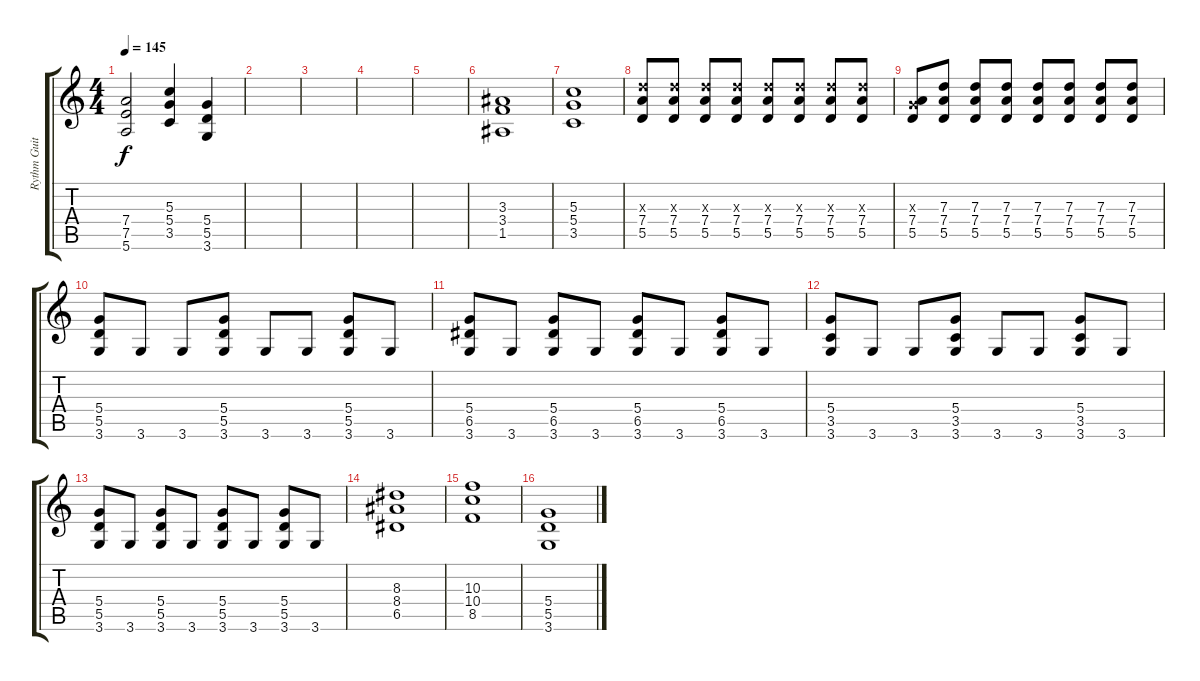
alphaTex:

\track ("Rythm Guitar" "Rythm Guit") {instrument distortionguitar}
\staff {score tabs}
\tuning (E4 B3 G3 D3 A2 E2) {hide}
\ts (4 4)
\tempo 145
\clef g2
\ks c
(7.4{t} 7.5{t} 5.6{t}).2{dy f} (5.3 5.4 3.5).4 (5.4 5.5 3.6).4 |
|
|
|
|
(3.3 3.4 1.5).1 |
(5.3 5.4 3.5).1 |
(7.3{x} 7.4 5.5).8 (7.3{x} 7.4 5.5).8 (7.3{x} 7.4 5.5).8 (7.3{x} 7.4 5.5).8 (7.3{x} 7.4 5.5).8 (7.3{x} 7.4 5.5).8 (7.3{x} 7.4 5.5).8 (7.3{x} 7.4 5.5).8 |
(0.3{x} 7.4 5.5).8 (7.3 7.4 5.5).8 (7.3 7.4 5.5).8 (7.3 7.4 5.5).8 (7.3 7.4 5.5).8 (7.3 7.4 5.5).8 (7.3 7.4 5.5).8 (7.3 7.4 5.5).8 |
(5.4 5.5 3.6).8 3.6.8 3.6.8 (5.4 5.5 3.6).8 3.6.8 3.6.8 (5.4 5.5 3.6).8 3.6.8 |
(5.4 6.5 3.6).8 3.6.8 (5.4 6.5 3.6).8 3.6.8 (5.4 6.5 3.6).8 3.6.8 (5.4 6.5 3.6).8 3.6.8 |
(5.4 3.5 3.6).8 3.6.8 3.6.8 (5.4 3.5 3.6).8 3.6.8 3.6.8 (5.4 3.5 3.6).8 3.6.8 |
(5.4 5.5 3.6).8 3.6.8 (5.4 5.5 3.6).8 3.6.8 (5.4 5.5 3.6).8 3.6.8 (5.4 5.5 3.6).8 3.6.8 |
(8.3 8.4 6.5).1 |
(10.3 10.4 8.5).1 |
(5.4 5.5 3.6).1
